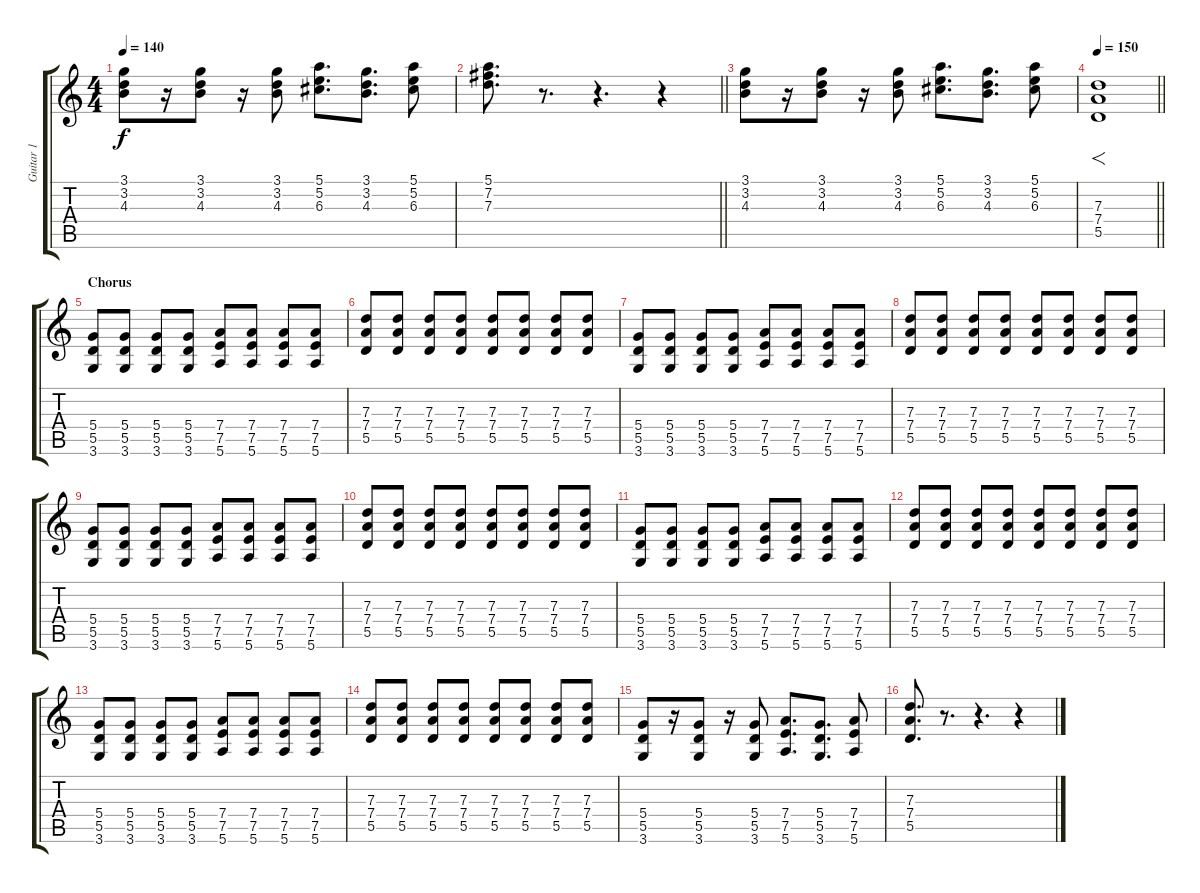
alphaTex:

\track ("Guitar 1" "Guitar 1") {instrument overdrivenguitar}
\staff {score tabs}
\tuning (E4 B3 G3 D3 A2 E2) {hide}
\ts (4 4)
\tempo 140
\clef g2
\ks c
(3.1 3.2 4.3).8{dy f} r.16 (3.1 3.2 4.3).8 r.16 (3.1 3.2 4.3).8 (5.1 5.2 6.3).8{d} (3.1 3.2 4.3).8{d} (5.1 5.2 6.3).8 |
\barLineRight lightlight
(5.1 7.2 7.3).8{d} r.8{d} r.4{d} r.4 |
(3.1 3.2 4.3).8 r.16 (3.1 3.2 4.3).8 r.16 (3.1 3.2 4.3).8 (5.1 5.2 6.3).8{d} (3.1 3.2 4.3).8{d} (5.1 5.2 6.3).8 |
\tempo 150
\barLineRight lightlight
(7.3 7.4 5.5).1{f volume 15 instrument overdrivenguitar} |
\section ("" "Chorus")
(5.4 5.5 3.6).8 (5.4 5.5 3.6).8 (5.4 5.5 3.6).8 (5.4 5.5 3.6).8 (7.4 7.5 5.6).8 (7.4 7.5 5.6).8 (7.4 7.5 5.6).8 (7.4 7.5 5.6).8 |
(7.3 7.4 5.5).8 (7.3 7.4 5.5).8 (7.3 7.4 5.5).8 (7.3 7.4 5.5).8 (7.3 7.4 5.5).8 (7.3 7.4 5.5).8 (7.3 7.4 5.5).8 (7.3 7.4 5.5).8 |
(5.4 5.5 3.6).8 (5.4 5.5 3.6).8 (5.4 5.5 3.6).8 (5.4 5.5 3.6).8 (7.4 7.5 5.6).8 (7.4 7.5 5.6).8 (7.4 7.5 5.6).8 (7.4 7.5 5.6).8 |
(7.3 7.4 5.5).8 (7.3 7.4 5.5).8 (7.3 7.4 5.5).8 (7.3 7.4 5.5).8 (7.3 7.4 5.5).8 (7.3 7.4 5.5).8 (7.3 7.4 5.5).8 (7.3 7.4 5.5).8 |
(5.4 5.5 3.6).8 (5.4 5.5 3.6).8 (5.4 5.5 3.6).8 (5.4 5.5 3.6).8 (7.4 7.5 5.6).8 (7.4 7.5 5.6).8 (7.4 7.5 5.6).8 (7.4 7.5 5.6).8 |
(7.3 7.4 5.5).8 (7.3 7.4 5.5).8 (7.3 7.4 5.5).8 (7.3 7.4 5.5).8 (7.3 7.4 5.5).8 (7.3 7.4 5.5).8 (7.3 7.4 5.5).8 (7.3 7.4 5.5).8 |
(5.4 5.5 3.6).8 (5.4 5.5 3.6).8 (5.4 5.5 3.6).8 (5.4 5.5 3.6).8 (7.4 7.5 5.6).8 (7.4 7.5 5.6).8 (7.4 7.5 5.6).8 (7.4 7.5 5.6).8 |
(7.3 7.4 5.5).8 (7.3 7.4 5.5).8 (7.3 7.4 5.5).8 (7.3 7.4 5.5).8 (7.3 7.4 5.5).8 (7.3 7.4 5.5).8 (7.3 7.4 5.5).8 (7.3 7.4 5.5).8 |
(5.4 5.5 3.6).8 (5.4 5.5 3.6).8 (5.4 5.5 3.6).8 (5.4 5.5 3.6).8 (7.4 7.5 5.6).8 (7.4 7.5 5.6).8 (7.4 7.5 5.6).8 (7.4 7.5 5.6).8 |
(7.3 7.4 5.5).8 (7.3 7.4 5.5).8 (7.3 7.4 5.5).8 (7.3 7.4 5.5).8 (7.3 7.4 5.5).8 (7.3 7.4 5.5).8 (7.3 7.4 5.5).8 (7.3 7.4 5.5).8 |
(5.4 5.5 3.6).8 r.16 (5.4 5.5 3.6).8 r.16 (5.4 5.5 3.6).8 (7.4 7.5 5.6).8{d} (5.4 5.5 3.6).8{d} (7.4 7.5 5.6).8 |
(7.3 7.4 5.5).8{d} r.8{d} r.4{d} r.4
